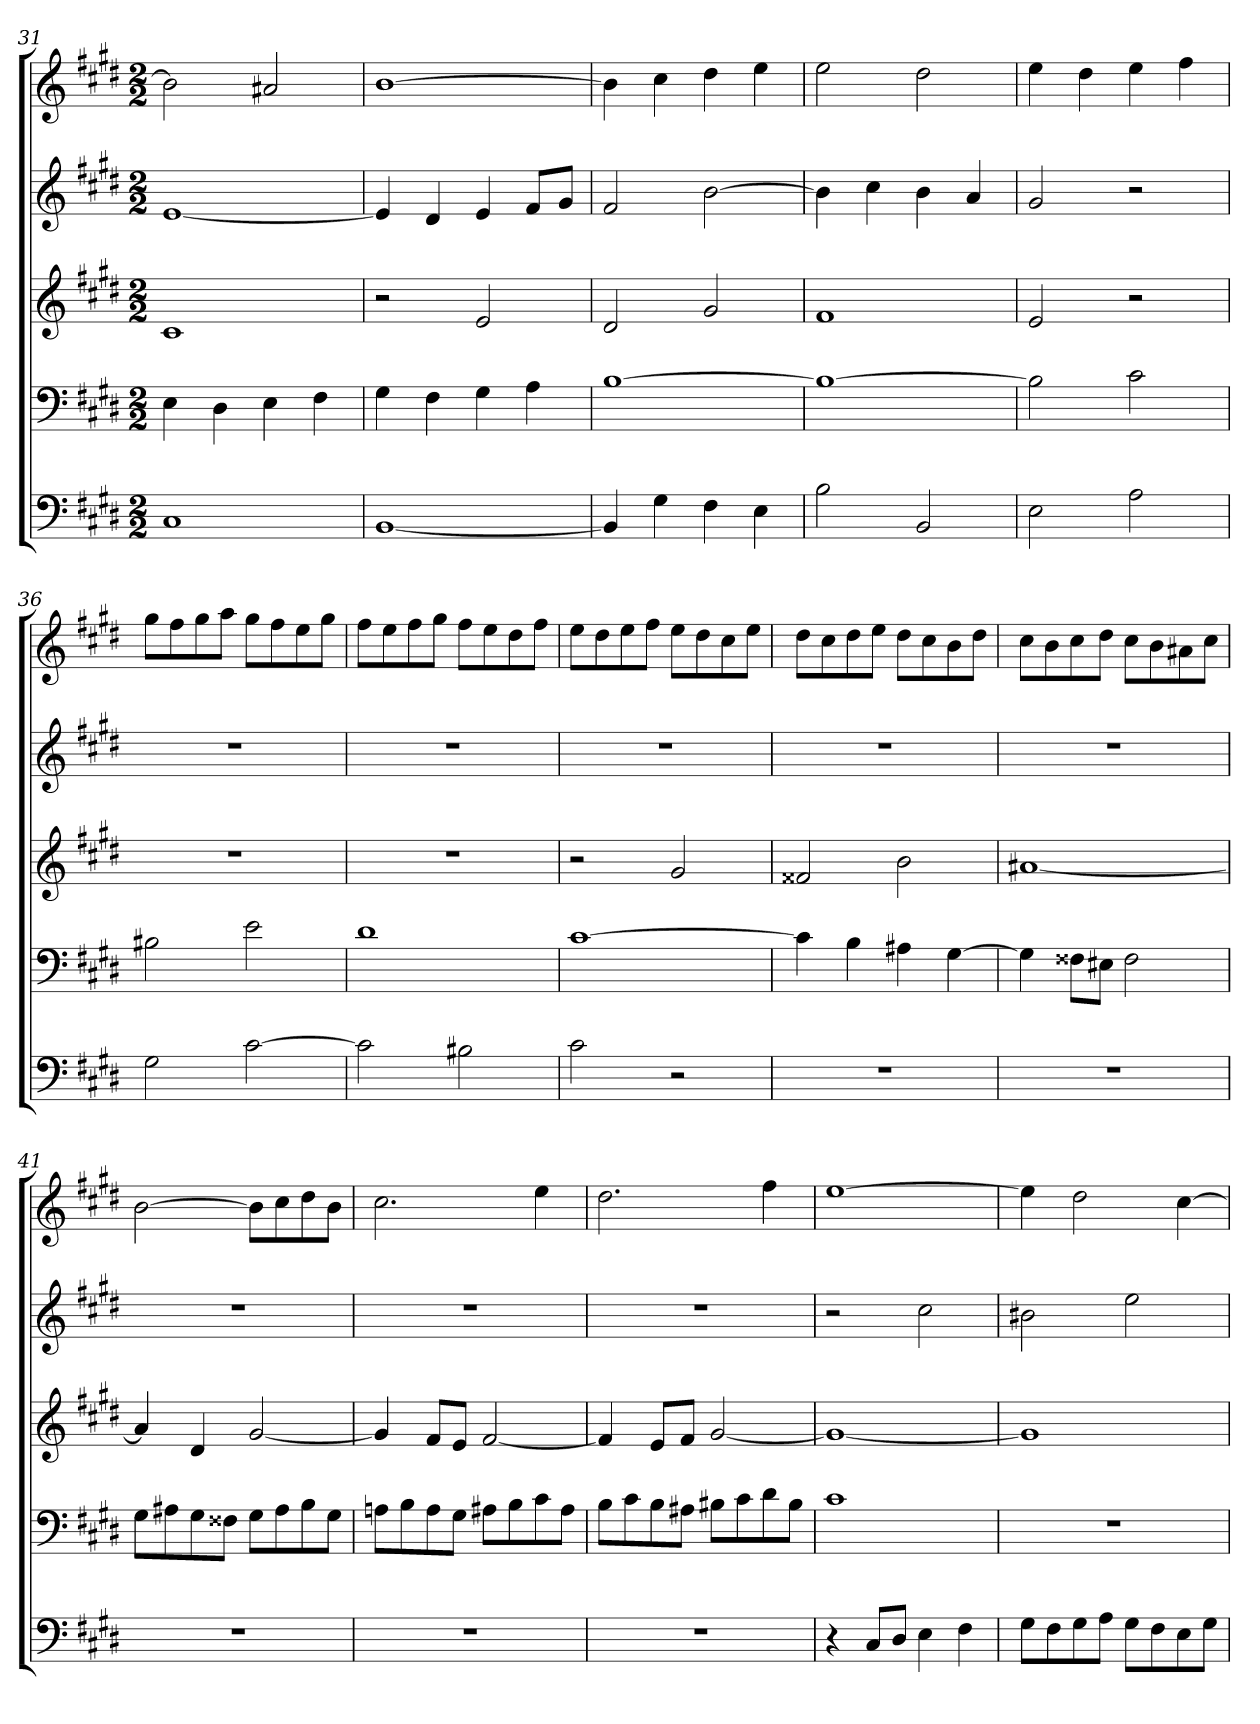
**kern	**kern	**kern	**kern	**kern
*part5	*part4	*part3	*part2	*part1
*staff5	*staff4	*staff3	*staff2	*staff1
*clefF4	*clefF4	*clefG2	*clefG2	*clefG2
*k[f#c#g#d#]	*k[f#c#g#d#]	*k[f#c#g#d#]	*k[f#c#g#d#]	*k[f#c#g#d#]
*c#:	*c#:	*c#:	*c#:	*c#:
*M2/2	*M2/2	*M2/2	*M2/2	*M2/2
=31	=31	=31	=31	=31
1C#	4E	1c#	[1e	2b]
.	4D#	.	.	.
.	4E	.	.	2a#X
.	4F#	.	.	.
=32	=32	=32	=32	=32
[1BB	4G#	2r	4e]	[1b
.	4F#	.	4d#	.
.	4G#	2e	4e	.
.	4A	.	8f#/L	.
.	.	.	8g#/J	.
=33	=33	=33	=33	=33
4BB]	[1B	2d#	2f#	4b]
4G#	.	.	.	4cc#
4F#	.	2g#	[2b	4dd#
4E	.	.	.	4ee
=34	=34	=34	=34	=34
2B	1B_	1f#	4b]	2ee
.	.	.	4cc#	.
2BB	.	.	4b	2dd#
.	.	.	4a	.
=35	=35	=35	=35	=35
2E	2B]	2e	2g#	4ee
.	.	.	.	4dd#
2A	2c#	2r	2r	4ee
.	.	.	.	4ff#
=36	=36	=36	=36	=36
2G#	2B#X	1r	1r	8gg#\L
.	.	.	.	8ff#\
.	.	.	.	8gg#\
.	.	.	.	8aa\J
[2c#	2e	.	.	8gg#\L
.	.	.	.	8ff#\
.	.	.	.	8ee\
.	.	.	.	8gg#\J
=37	=37	=37	=37	=37
2c#]	1d#	1r	1r	8ff#\L
.	.	.	.	8ee\
.	.	.	.	8ff#\
.	.	.	.	8gg#\J
2B#X	.	.	.	8ff#\L
.	.	.	.	8ee\
.	.	.	.	8dd#\
.	.	.	.	8ff#\J
=38	=38	=38	=38	=38
2c#	[1c#	2r	1r	8ee\L
.	.	.	.	8dd#\
.	.	.	.	8ee\
.	.	.	.	8ff#\J
2r	.	2g#	.	8ee\L
.	.	.	.	8dd#\
.	.	.	.	8cc#\
.	.	.	.	8ee\J
=39	=39	=39	=39	=39
1r	4c#]	2f##X	1r	8dd#\L
.	.	.	.	8cc#\
.	4B	.	.	8dd#\
.	.	.	.	8ee\J
.	4A#X	2b	.	8dd#\L
.	.	.	.	8cc#\
.	[4G#	.	.	8b\
.	.	.	.	8dd#\J
=40	=40	=40	=40	=40
1r	4G#]	[1a#X	1r	8cc#\L
.	.	.	.	8b\
.	8F##X\L	.	.	8cc#\
.	8E#X\J	.	.	8dd#\J
.	2F##	.	.	8cc#\L
.	.	.	.	8b\
.	.	.	.	8a#X\
.	.	.	.	8cc#\J
=41	=41	=41	=41	=41
1r	8G#\L	4a#]	1r	[2b
.	8A#X\	.	.	.
.	8G#\	4d#	.	.
.	8F##X\J	.	.	.
.	8G#\L	[2g#	.	8b\L]
.	8A#\	.	.	8cc#\
.	8B\	.	.	8dd#\
.	8G#\J	.	.	8b\J
=42	=42	=42	=42	=42
1r	8An\L	4g#]	1r	2.cc#
.	8B\	.	.	.
.	8A\	8f#/L	.	.
.	8G#\J	8e/J	.	.
.	8A#X\L	[2f#	.	.
.	8B\	.	.	.
.	8c#\	.	.	4ee
.	8A#\J	.	.	.
=43	=43	=43	=43	=43
1r	8B\L	4f#]	1r	2.dd#
.	8c#\	.	.	.
.	8B\	8e/L	.	.
.	8A#X\J	8f#/J	.	.
.	8B#X\L	[2g#	.	.
.	8c#\	.	.	.
.	8d#\	.	.	4ff#
.	8B#\J	.	.	.
=44	=44	=44	=44	=44
4r	1c#	1g#_	2r	[1ee
8C#/L	.	.	.	.
8D#/J	.	.	.	.
4E	.	.	2cc#	.
4F#	.	.	.	.
=45	=45	=45	=45	=45
8G#\L	1r	1g#]	2b#X	4ee]
8F#\	.	.	.	.
8G#\	.	.	.	2dd#
8A\J	.	.	.	.
8G#\L	.	.	2ee	.
8F#\	.	.	.	.
8E\	.	.	.	[4cc#
8G#\J	.	.	.	.
=	=	=	=	=
*-	*-	*-	*-	*-
